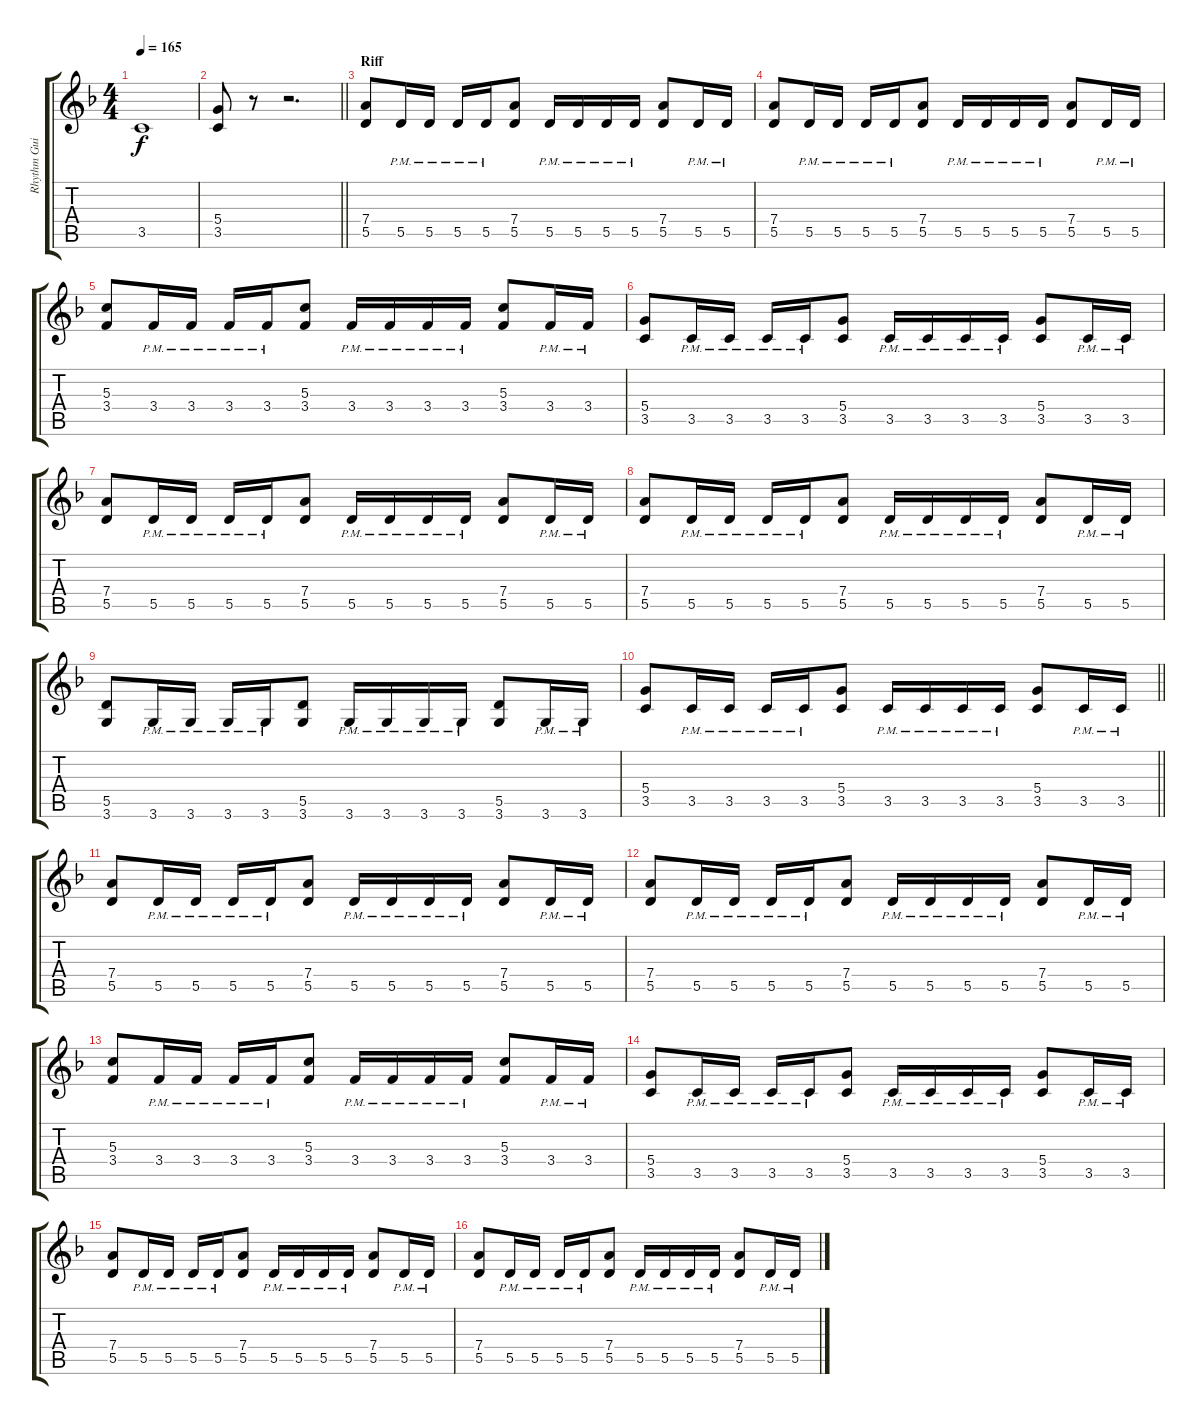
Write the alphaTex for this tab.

\track ("Rhythm Guitar 1: Patrick Juhàsz" "Rhythm Gui") {instrument distortionguitar}
\staff {score tabs}
\tuning (E4 B3 G3 D3 A2 E2) {hide}
\ts (4 4)
\tempo 165
\clef g2
\ks dminor
3.5.1{dy f} |
\barLineRight lightlight
(5.4 3.5).8 r.8 r.2{d} |
\section ("" "Riff")
(7.4 5.5).8 5.5{pm}.16 5.5{pm}.16 5.5{pm}.16 5.5{pm}.16 (7.4 5.5).8 5.5{pm}.16 5.5{pm}.16 5.5{pm}.16 5.5{pm}.16 (7.4 5.5).8 5.5{pm}.16 5.5{pm}.16 |
(7.4 5.5).8 5.5{pm}.16 5.5{pm}.16 5.5{pm}.16 5.5{pm}.16 (7.4 5.5).8 5.5{pm}.16 5.5{pm}.16 5.5{pm}.16 5.5{pm}.16 (7.4 5.5).8 5.5{pm}.16 5.5{pm}.16 |
(5.3 3.4).8 3.4{pm}.16 3.4{pm}.16 3.4{pm}.16 3.4{pm}.16 (5.3 3.4).8 3.4{pm}.16 3.4{pm}.16 3.4{pm}.16 3.4{pm}.16 (5.3 3.4).8 3.4{pm}.16 3.4{pm}.16 |
(5.4 3.5).8 3.5{pm}.16 3.5{pm}.16 3.5{pm}.16 3.5{pm}.16 (5.4 3.5).8 3.5{pm}.16 3.5{pm}.16 3.5{pm}.16 3.5{pm}.16 (5.4 3.5).8 3.5{pm}.16 3.5{pm}.16 |
(7.4 5.5).8 5.5{pm}.16 5.5{pm}.16 5.5{pm}.16 5.5{pm}.16 (7.4 5.5).8 5.5{pm}.16 5.5{pm}.16 5.5{pm}.16 5.5{pm}.16 (7.4 5.5).8 5.5{pm}.16 5.5{pm}.16 |
(7.4 5.5).8 5.5{pm}.16 5.5{pm}.16 5.5{pm}.16 5.5{pm}.16 (7.4 5.5).8 5.5{pm}.16 5.5{pm}.16 5.5{pm}.16 5.5{pm}.16 (7.4 5.5).8 5.5{pm}.16 5.5{pm}.16 |
(5.5 3.6).8 3.6{pm}.16 3.6{pm}.16 3.6{pm}.16 3.6{pm}.16 (5.5 3.6).8 3.6{pm}.16 3.6{pm}.16 3.6{pm}.16 3.6{pm}.16 (5.5 3.6).8 3.6{pm}.16 3.6{pm}.16 |
\barLineRight lightlight
(5.4 3.5).8 3.5{pm}.16 3.5{pm}.16 3.5{pm}.16 3.5{pm}.16 (5.4 3.5).8 3.5{pm}.16 3.5{pm}.16 3.5{pm}.16 3.5{pm}.16 (5.4 3.5).8 3.5{pm}.16 3.5{pm}.16 |
(7.4 5.5).8 5.5{pm}.16 5.5{pm}.16 5.5{pm}.16 5.5{pm}.16 (7.4 5.5).8 5.5{pm}.16 5.5{pm}.16 5.5{pm}.16 5.5{pm}.16 (7.4 5.5).8 5.5{pm}.16 5.5{pm}.16 |
(7.4 5.5).8 5.5{pm}.16 5.5{pm}.16 5.5{pm}.16 5.5{pm}.16 (7.4 5.5).8 5.5{pm}.16 5.5{pm}.16 5.5{pm}.16 5.5{pm}.16 (7.4 5.5).8 5.5{pm}.16 5.5{pm}.16 |
(5.3 3.4).8 3.4{pm}.16 3.4{pm}.16 3.4{pm}.16 3.4{pm}.16 (5.3 3.4).8 3.4{pm}.16 3.4{pm}.16 3.4{pm}.16 3.4{pm}.16 (5.3 3.4).8 3.4{pm}.16 3.4{pm}.16 |
(5.4 3.5).8 3.5{pm}.16 3.5{pm}.16 3.5{pm}.16 3.5{pm}.16 (5.4 3.5).8 3.5{pm}.16 3.5{pm}.16 3.5{pm}.16 3.5{pm}.16 (5.4 3.5).8 3.5{pm}.16 3.5{pm}.16 |
(7.4 5.5).8 5.5{pm}.16 5.5{pm}.16 5.5{pm}.16 5.5{pm}.16 (7.4 5.5).8 5.5{pm}.16 5.5{pm}.16 5.5{pm}.16 5.5{pm}.16 (7.4 5.5).8 5.5{pm}.16 5.5{pm}.16 |
(7.4 5.5).8 5.5{pm}.16 5.5{pm}.16 5.5{pm}.16 5.5{pm}.16 (7.4 5.5).8 5.5{pm}.16 5.5{pm}.16 5.5{pm}.16 5.5{pm}.16 (7.4 5.5).8 5.5{pm}.16 5.5{pm}.16
